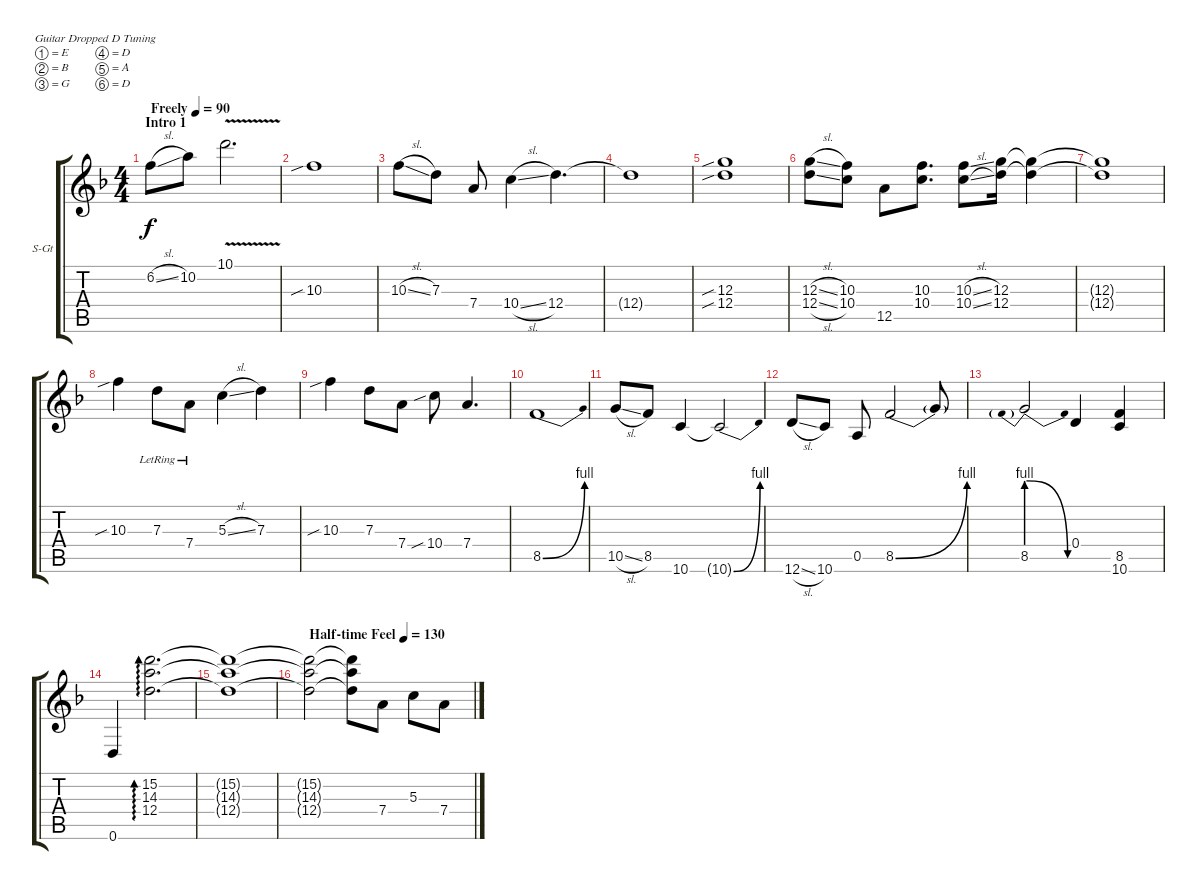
\defaultSystemsLayout 4
\bracketExtendMode groupsimilarinstruments
\firstSystemTrackNameOrientation horizontal
\otherSystemsTrackNameOrientation horizontal
\track ("Guitar 1 Clean" "S-Gt") {instrument acousticguitarsteel}
\staff {score tabs}
\tuning (E4 B3 G3 D3 A2 D2)
\ts (4 4)
\section ("" "Intro 1")
\tempo (90 "Freely")
\clef g2
\ks dminor
6.2{sl}.8{dy f instrument acousticguitarsteel} 10.2.8 10.1{v}.2{d} |
10.3{sib}.1 |
10.3{sl}.8 7.3.8 7.4.8 10.4{sl}.4 12.4.4{d} |
12.4{t}.1 |
(12.4{sib} 12.3{sib}).1 |
(12.4{sl} 12.3{sl}).8 (10.4 10.3).8 12.5.8 (10.4 10.3).8{d} (10.3{sl} 10.4{sl}).8 (12.4 12.3).16 (12.4{t} 12.3{t}).4 |
(12.3{t} 12.4{t}).1 |
10.3{sib}.4 7.3{lr}.8 7.4{lr}.8 5.3{sl}.4 7.3.4 |
10.3{sib}.4 7.3.8 7.4.8 10.4{sib}.8 7.4.4{d} |
8.5{be (bend 0 0 60 4)}.1 |
10.5{sl}.8 8.5.8 10.6.4 10.6{be (bend 0 0 45 4) t}.2 |
12.6{sl}.8 10.6.8 0.5.8 8.5{be (bend 0 0 46.199999999999996 4)}.2 8.5{t}.8 |
8.5{be (prebendrelease 0 4 59.4 0)}.2 0.4.4 (8.5 10.6).4 |
0.6.4 (12.4 14.3 15.2).2{d ad 0} |
(14.3{t} 15.2{t} 12.4{t}).1 |
\tempo (130 "Half-time Feel")
(12.4{t} 14.3{t} 15.2{t}).2 (12.4{t} 14.3{t} 15.2{t}).8 7.4.8 5.3.8 7.4.8
